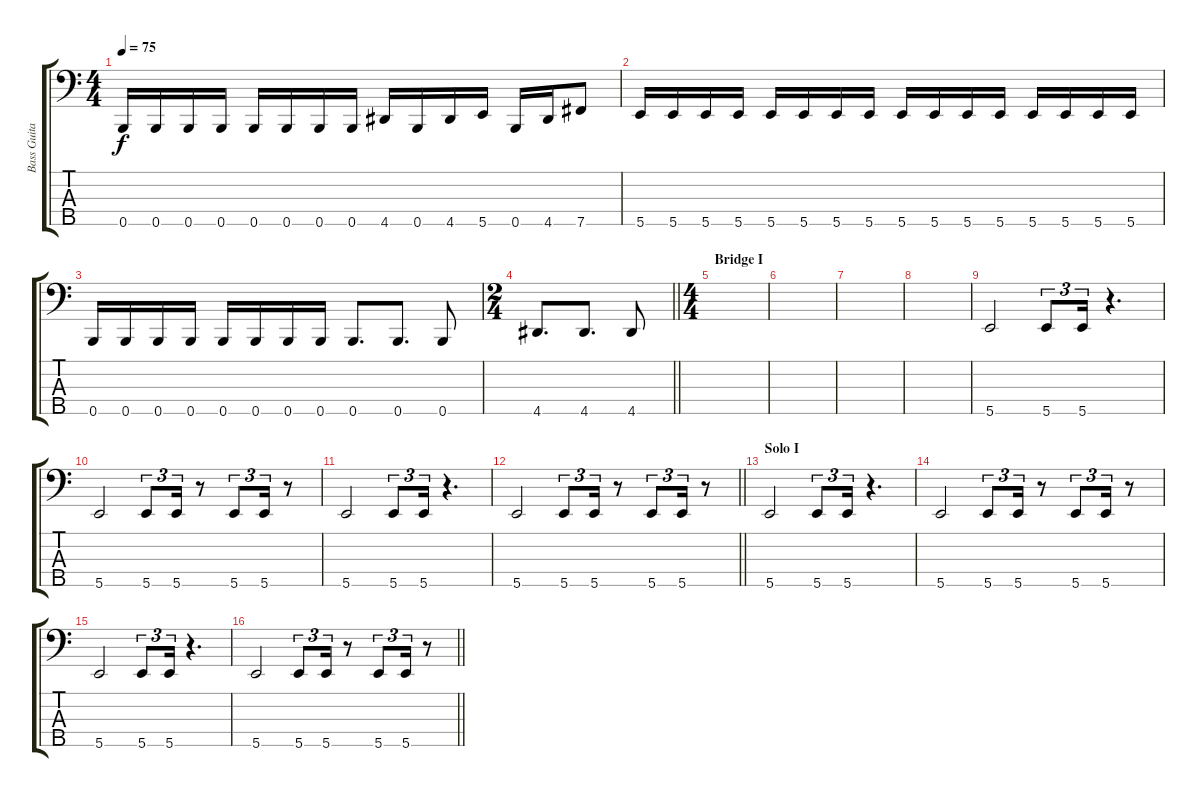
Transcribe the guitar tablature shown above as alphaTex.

\track ("Bass Guitar" "Bass Guita") {instrument electricbassfinger}
\staff {score tabs}
\tuning (G2 D2 A1 E1 B0) {hide}
\ts (4 4)
\tempo 75
\clef f4
\ks c
0.5.16{dy f} 0.5.16 0.5.16 0.5.16 0.5.16 0.5.16 0.5.16 0.5.16 4.5.16 0.5.16 4.5.16 5.5.16 0.5.16 4.5.16 7.5.8 |
5.5.16 5.5.16 5.5.16 5.5.16 5.5.16 5.5.16 5.5.16 5.5.16 5.5.16 5.5.16 5.5.16 5.5.16 5.5.16 5.5.16 5.5.16 5.5.16 |
0.5.16 0.5.16 0.5.16 0.5.16 0.5.16 0.5.16 0.5.16 0.5.16 0.5.8{d} 0.5.8{d} 0.5.8 |
\ts (2 4)
\barLineRight lightlight
4.5.8{d} 4.5.8{d} 4.5.8 |
\ts (4 4)
\section ("" "Bridge I")
|
|
|
|
5.5.2 5.5.8{tu (3 2)} 5.5.16{tu (3 2)} r.4{d} |
5.5.2 5.5.8{tu (3 2)} 5.5.16{tu (3 2)} r.8 5.5.8{tu (3 2)} 5.5.16{tu (3 2)} r.8 |
5.5.2 5.5.8{tu (3 2)} 5.5.16{tu (3 2)} r.4{d} |
\barLineRight lightlight
5.5.2 5.5.8{tu (3 2)} 5.5.16{tu (3 2)} r.8 5.5.8{tu (3 2)} 5.5.16{tu (3 2)} r.8 |
\section ("" "Solo I")
5.5.2 5.5.8{tu (3 2)} 5.5.16{tu (3 2)} r.4{d} |
5.5.2 5.5.8{tu (3 2)} 5.5.16{tu (3 2)} r.8 5.5.8{tu (3 2)} 5.5.16{tu (3 2)} r.8 |
5.5.2 5.5.8{tu (3 2)} 5.5.16{tu (3 2)} r.4{d} |
\barLineRight lightlight
5.5.2 5.5.8{tu (3 2)} 5.5.16{tu (3 2)} r.8 5.5.8{tu (3 2)} 5.5.16{tu (3 2)} r.8
